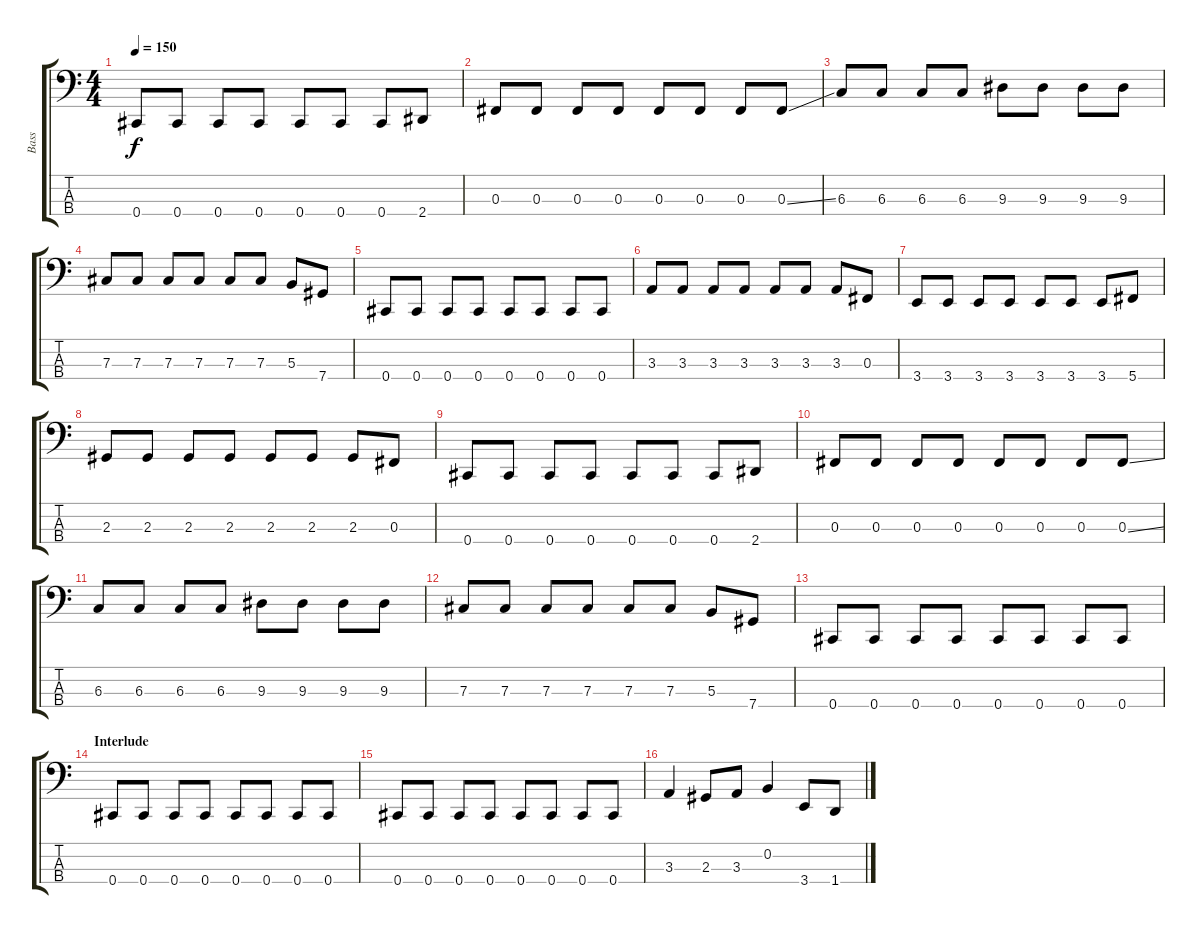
\track ("Bass" "Bass") {instrument electricbassfinger}
\staff {score tabs}
\tuning (E2 B1 Gb1 Db1) {hide}
\ts (4 4)
\tempo 150
\clef f4
\ks c
0.4.8{dy f} 0.4.8 0.4.8 0.4.8 0.4.8 0.4.8 0.4.8 2.4.8 |
0.3.8 0.3.8 0.3.8 0.3.8 0.3.8 0.3.8 0.3.8 0.3{ss}.8 |
6.3.8 6.3.8 6.3.8 6.3.8 9.3.8 9.3.8 9.3.8 9.3.8 |
7.3.8 7.3.8 7.3.8 7.3.8 7.3.8 7.3.8 5.3.8 7.4.8 |
0.4.8 0.4.8 0.4.8 0.4.8 0.4.8 0.4.8 0.4.8 0.4.8 |
3.3.8 3.3.8 3.3.8 3.3.8 3.3.8 3.3.8 3.3.8 0.3.8 |
3.4.8 3.4.8 3.4.8 3.4.8 3.4.8 3.4.8 3.4.8 5.4.8 |
2.3.8 2.3.8 2.3.8 2.3.8 2.3.8 2.3.8 2.3.8 0.3.8 |
0.4.8 0.4.8 0.4.8 0.4.8 0.4.8 0.4.8 0.4.8 2.4.8 |
0.3.8 0.3.8 0.3.8 0.3.8 0.3.8 0.3.8 0.3.8 0.3{ss}.8 |
6.3.8 6.3.8 6.3.8 6.3.8 9.3.8 9.3.8 9.3.8 9.3.8 |
7.3.8 7.3.8 7.3.8 7.3.8 7.3.8 7.3.8 5.3.8 7.4.8 |
0.4.8 0.4.8 0.4.8 0.4.8 0.4.8 0.4.8 0.4.8 0.4.8 |
\section ("" "Interlude")
0.4.8 0.4.8 0.4.8 0.4.8 0.4.8 0.4.8 0.4.8 0.4.8 |
0.4.8 0.4.8 0.4.8 0.4.8 0.4.8 0.4.8 0.4.8 0.4.8 |
3.3.4 2.3.8 3.3.8 0.2.4 3.4.8 1.4.8
